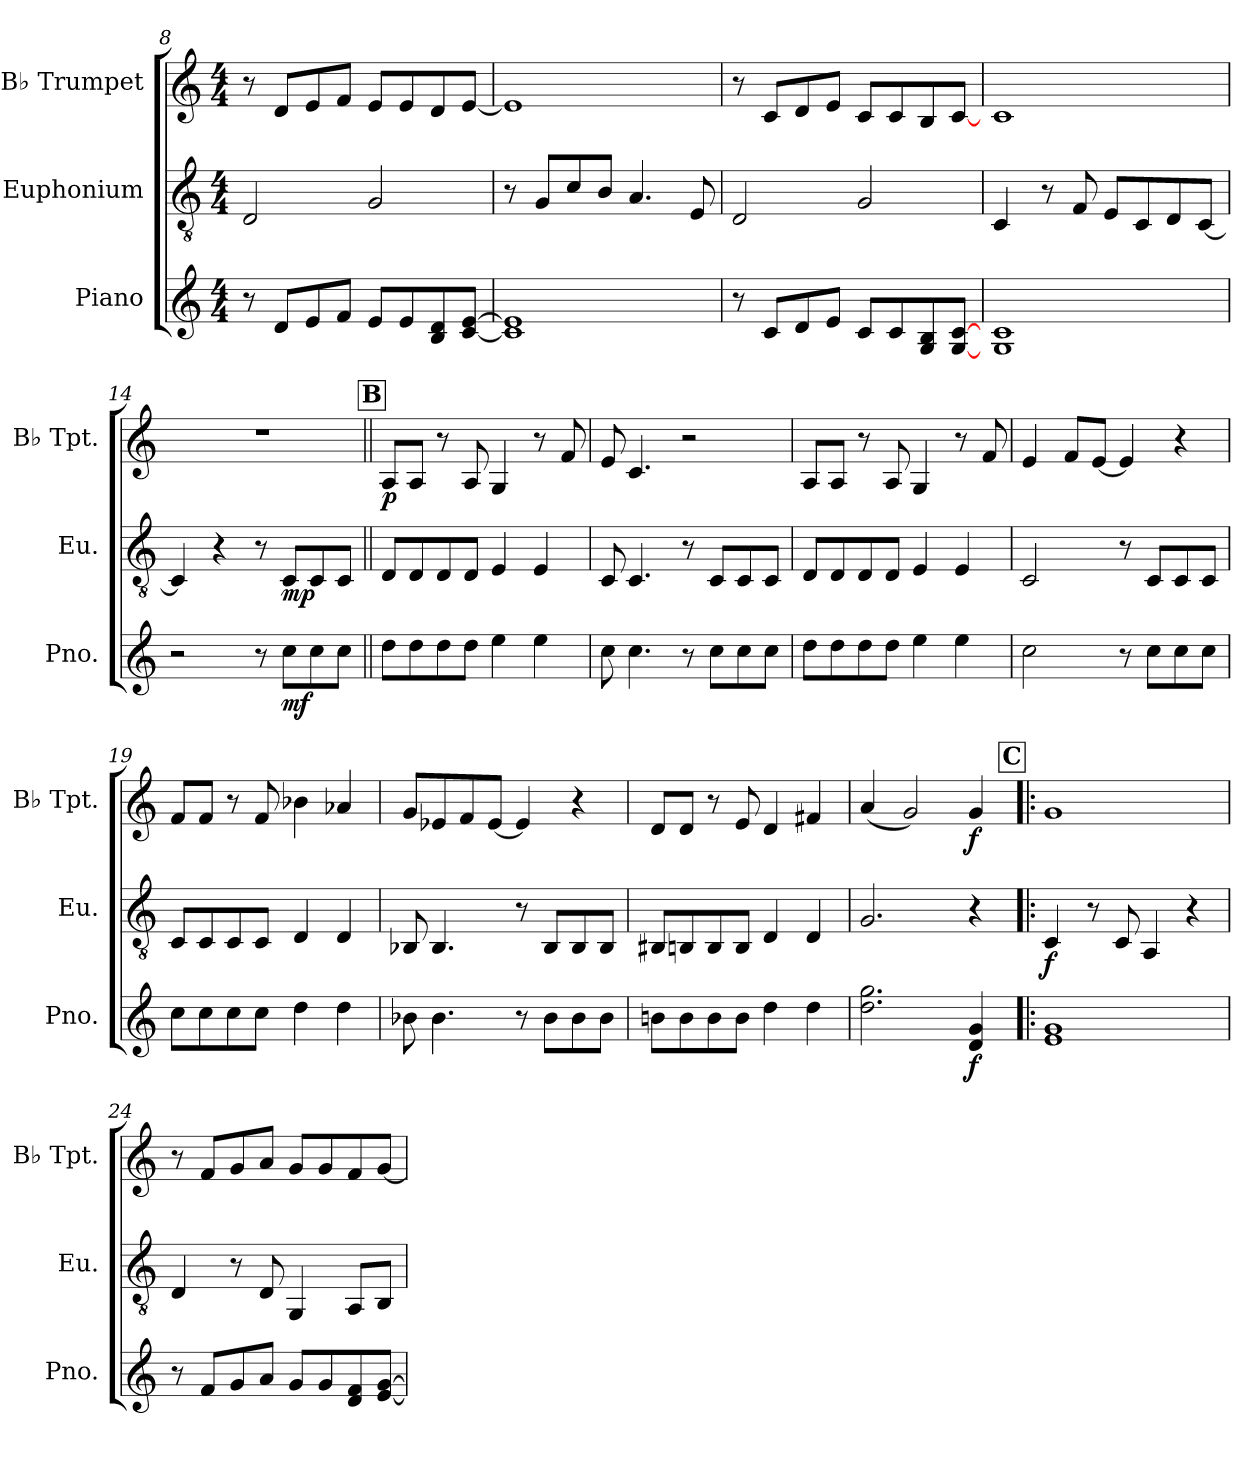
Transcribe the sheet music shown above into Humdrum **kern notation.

**kern	**dynam	**kern	**dynam	**kern	**dynam
*part3	*part3	*part2	*part2	*part1	*part1
*staff3	*staff3	*staff2	*staff2	*staff1	*staff1
*I"Piano	*	*I"Euphonium	*	*I"B♭ Trumpet	*
*I'Pno.	*	*I'Eu.	*	*I'B♭ Tpt.	*
*clefG2	*	*clefGv2	*	*clefG2	*
*	*	*ITrd1c2	*	*ITrd1c2	*
*k[]	*	*k[b-e-]	*	*k[b-e-]	*
*M4/4	*	*M4/4	*	*M4/4	*
=8	=8	=8	=8	=8	=8
8r	.	2C	.	8r	.
8dL	.	.	.	8cL	.
8e	.	.	.	8d	.
8fJ	.	.	.	8e-J	.
8eL	.	2F	.	8dL	.
8e	.	.	.	8d	.
8B 8d	.	.	.	8c	.
[8c [8eJ	.	.	.	[8dJ	.
=9	=9	=9	=9	=9	=9
1c] 1e]	.	8r	.	1d]	.
.	.	8FL	.	.	.
.	.	8B-	.	.	.
.	.	8AJ	.	.	.
.	.	4.G	.	.	.
.	.	8D	.	.	.
=10	=10	=10	=10	=10	=10
8r	.	2C	.	8r	.
8cL	.	.	.	8B-L	.
8d	.	.	.	8c	.
8eJ	.	.	.	8dJ	.
8cL	.	2F	.	8B-L	.
8c	.	.	.	8B-	.
8G 8B	.	.	.	8A	.
[8G [8cJ	.	.	.	[8B-J	.
=13	=13	=13	=13	=13	=13
1G 1c	.	4BB-	.	1B-	.
.	.	8r	.	.	.
.	.	8E-	.	.	.
.	.	8DL	.	.	.
.	.	8BB-	.	.	.
.	.	8C	.	.	.
.	.	[8BB-J	.	.	.
=14	=14	=14	=14	=14	=14
2r	.	4BB-]	.	1r	.
.	.	4r	.	.	.
8r	.	8r	.	.	.
!	!LO:DY:b	!	!LO:DY:b	!	!
8ccL	mf	8BB-L	mp	.	.
8cc	.	8BB-	.	.	.
8ccJ	.	8BB-J	.	.	.
!!LO:REH:place=s1:a:B:fs=14:t=B
=15||	=15||	=15||	=15||	=15||	=15||
!	!	!	!	!	!LO:DY:b
8ddL	.	8CL	.	8GL	p
8dd	.	8C	.	8GJ	.
8dd	.	8C	.	8r	.
8ddJ	.	8CJ	.	8G	.
4ee	.	4D	.	4F	.
4ee	.	4D	.	8r	.
.	.	.	.	8e-	.
=16	=16	=16	=16	=16	=16
8cc	.	8BB-	.	8d	.
4.cc	.	4.BB-	.	4.B-	.
8r	.	8r	.	2r	.
8ccL	.	8BB-L	.	.	.
8cc	.	8BB-	.	.	.
8ccJ	.	8BB-J	.	.	.
=17	=17	=17	=17	=17	=17
8ddL	.	8CL	.	8GL	.
8dd	.	8C	.	8GJ	.
8dd	.	8C	.	8r	.
8ddJ	.	8CJ	.	8G	.
4ee	.	4D	.	4F	.
4ee	.	4D	.	8r	.
.	.	.	.	8e-	.
=18	=18	=18	=18	=18	=18
2cc	.	2BB-	.	4d	.
.	.	.	.	8e-L	.
.	.	.	.	[8dJ	.
8r	.	8r	.	4d]	.
8ccL	.	8BB-L	.	.	.
8cc	.	8BB-	.	4r	.
8ccJ	.	8BB-J	.	.	.
=19	=19	=19	=19	=19	=19
8ccL	.	8BB-L	.	8e-L	.
8cc	.	8BB-	.	8e-J	.
8cc	.	8BB-	.	8r	.
8ccJ	.	8BB-J	.	8e-	.
4dd	.	4C	.	4a-X	.
4dd	.	4C	.	4g-X	.
=20	=20	=20	=20	=20	=20
8b-X	.	8AA-X	.	8fL	.
4.b-	.	4.AA-	.	8d-X	.
.	.	.	.	8e-	.
.	.	.	.	[8d-J	.
8r	.	8r	.	4d-]	.
8b-L	.	8AA-L	.	.	.
8b-	.	8AA-	.	4r	.
8b-J	.	8AA-J	.	.	.
=21	=21	=21	=21	=21	=21
8bnL	.	8AA#XL	.	8cL	.
8b	.	8AA	.	8cJ	.
8b	.	8AA	.	8r	.
8bJ	.	8AAJ	.	8d	.
4dd	.	4C	.	4c	.
4dd	.	4C	.	4en	.
=22	=22	=22	=22	=22	=22
2.dd 2.gg	.	2.F	.	(>4g	.
.	.	.	.	2f)	.
!	!LO:DY:b	!	!	!	!LO:DY:b
4d 4g	f	4r	.	4f	f
!!LO:REH:place=s1:a:B:fs=14:t=C
=23!|:	=23!|:	=23!|:	=23!|:	=23!|:	=23!|:
!	!	!	!LO:DY:b	!	!
1e 1g	.	4BB-	f	1f	.
.	.	8r	.	.	.
.	.	8BB-	.	.	.
.	.	4GG	.	.	.
.	.	4r	.	.	.
=24	=24	=24	=24	=24	=24
8r	.	4C	.	8r	.
8fL	.	.	.	8e-L	.
8g	.	8r	.	8f	.
8aJ	.	8C	.	8gJ	.
8gL	.	4FF	.	8fL	.
8g	.	.	.	8f	.
8d 8f	.	8GGL	.	8e-	.
[8e [8gJ	.	8AAJ	.	[8fJ	.
=	=	=	=	=	=
*-	*-	*-	*-	*-	*-
